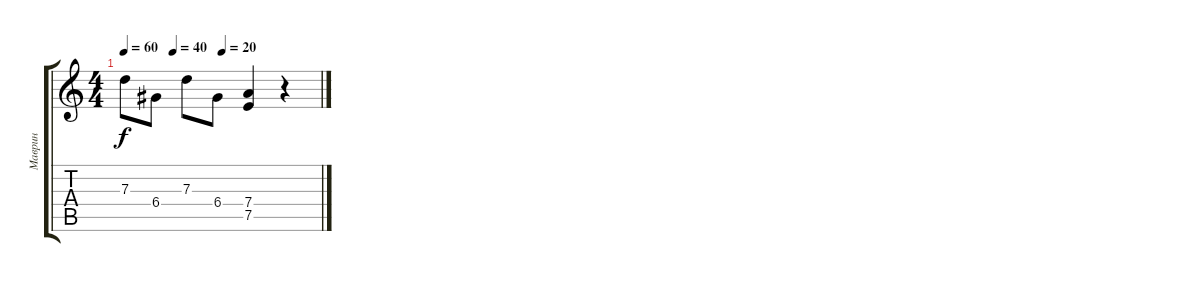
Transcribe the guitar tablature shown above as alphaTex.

\track ("Маврин" "Маврин") {instrument overdrivenguitar}
\staff {score tabs}
\tuning (E4 B3 G3 D3 A2 E2) {hide}
\ts (4 4)
\tempo 60
\tempo (40 0.25)
\tempo (20 0.5)
\clef g2
\ks c
7.3.8{dy f} 6.4.8 7.3.8 6.4.8 (7.4 7.5).4 r.4
